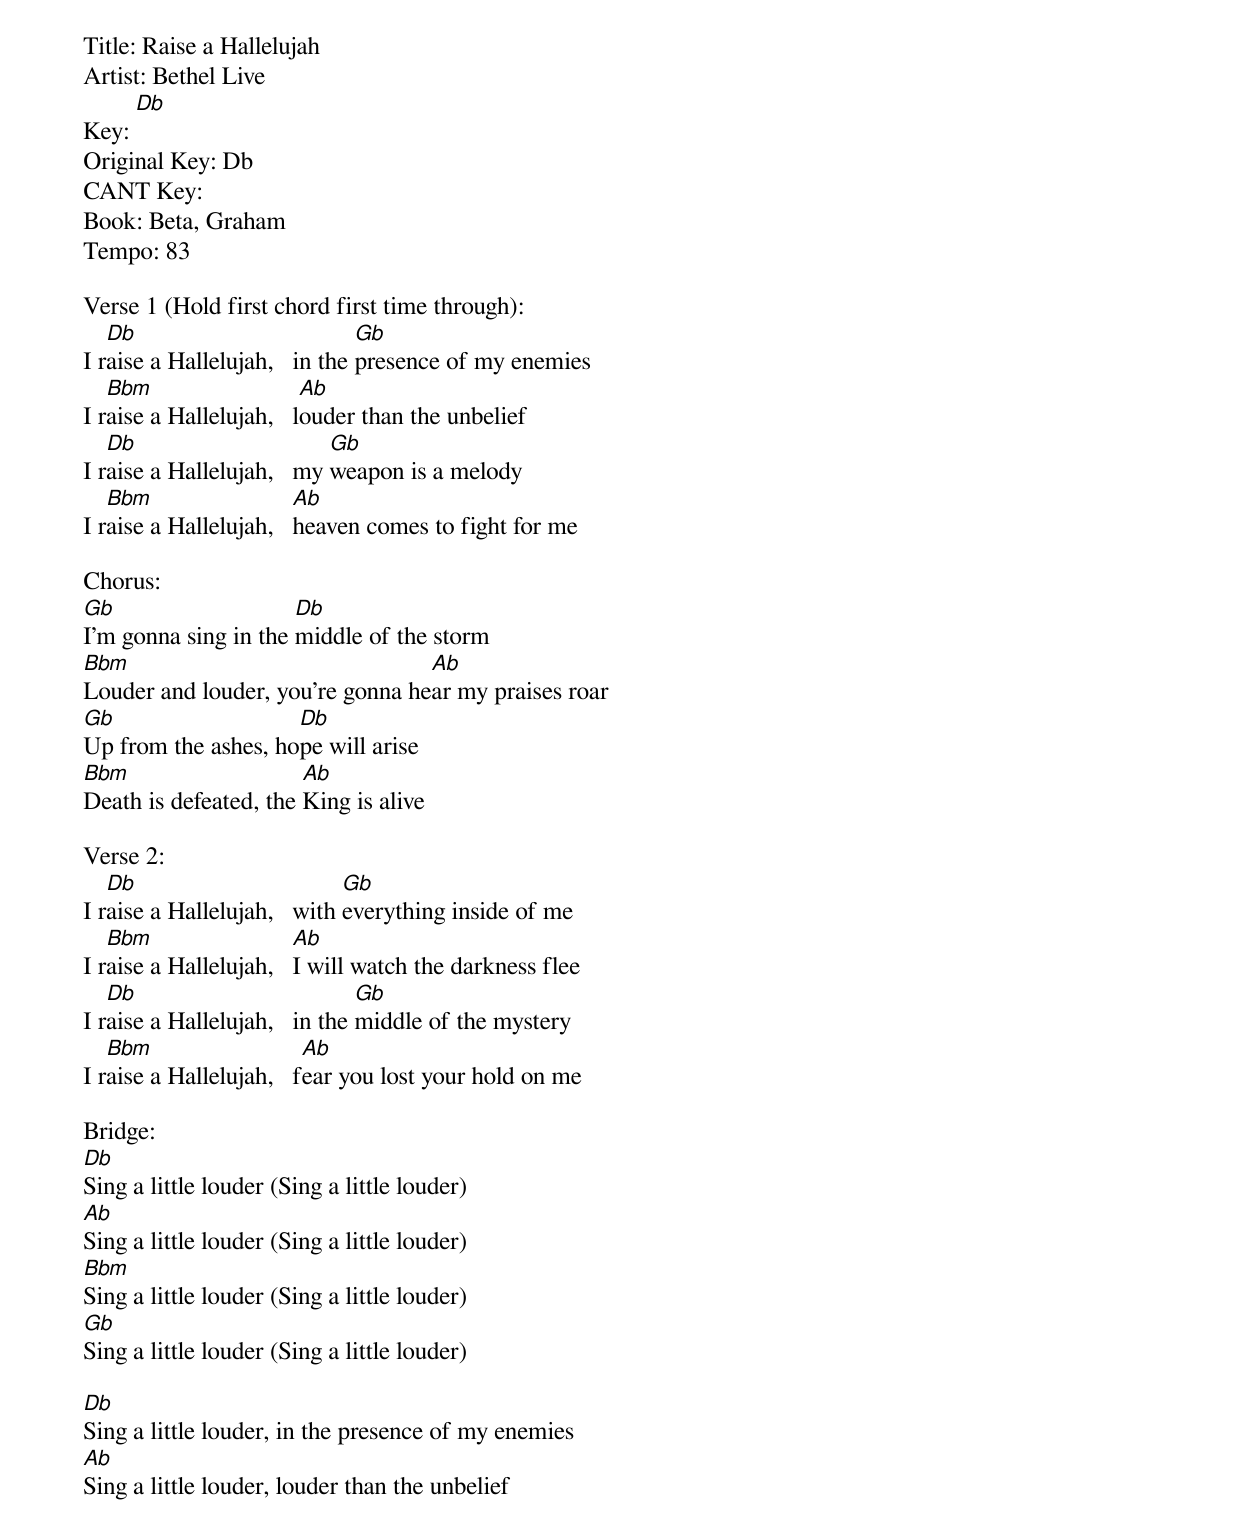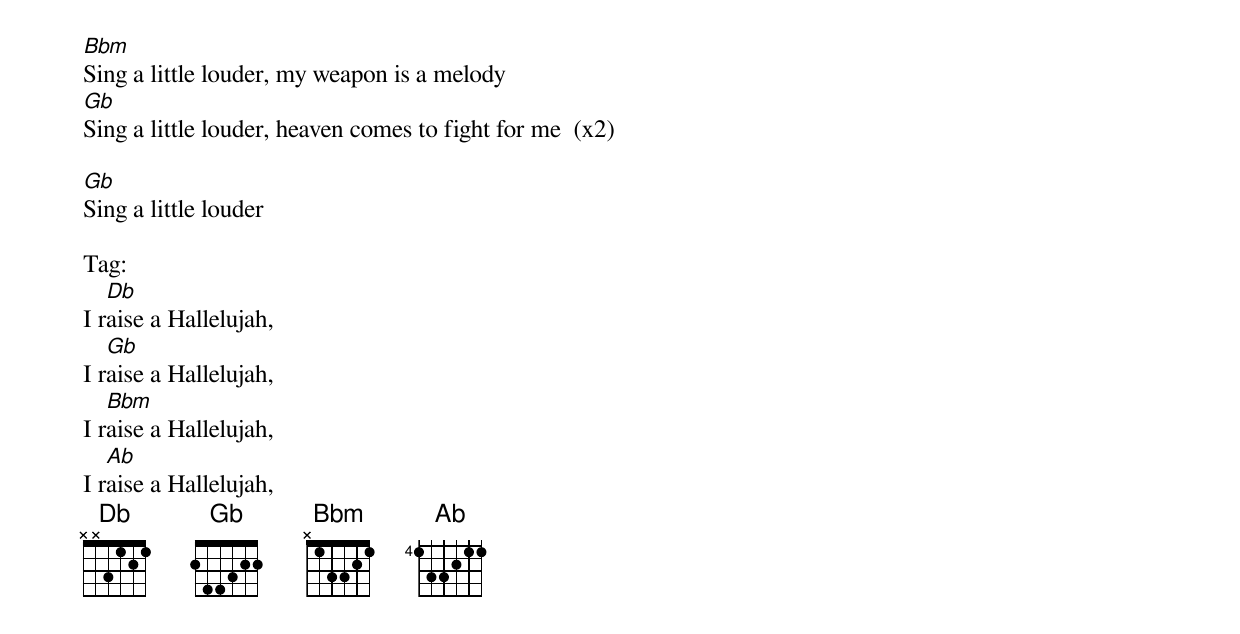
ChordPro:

Title: Raise a Hallelujah
Artist: Bethel Live
Key: [Db]
Original Key: Db
CANT Key:
Book: Beta, Graham
Tempo: 83

Verse 1 (Hold first chord first time through):
I r[Db]aise a Hallelujah,   in the [Gb]presence of my enemies
I r[Bbm]aise a Hallelujah,   l[Ab]ouder than the unbelief
I r[Db]aise a Hallelujah,   my [Gb]weapon is a melody
I r[Bbm]aise a Hallelujah,   [Ab]heaven comes to fight for me

Chorus:
[Gb]I'm gonna sing in the [Db]middle of the storm
[Bbm]Louder and louder, you're gonna he[Ab]ar my praises roar
[Gb]Up from the ashes, ho[Db]pe will arise
[Bbm]Death is defeated, the [Ab]King is alive

Verse 2:
I r[Db]aise a Hallelujah,   with [Gb]everything inside of me
I r[Bbm]aise a Hallelujah,   [Ab]I will watch the darkness flee
I r[Db]aise a Hallelujah,   in the [Gb]middle of the mystery
I r[Bbm]aise a Hallelujah,   f[Ab]ear you lost your hold on me

Bridge:
[Db]Sing a little louder (Sing a little louder)
[Ab]Sing a little louder (Sing a little louder)
[Bbm]Sing a little louder (Sing a little louder)
[Gb]Sing a little louder (Sing a little louder)

[Db]Sing a little louder, in the presence of my enemies
[Ab]Sing a little louder, louder than the unbelief
[Bbm]Sing a little louder, my weapon is a melody
[Gb]Sing a little louder, heaven comes to fight for me  (x2)

[Gb]Sing a little louder

Tag:
I r[Db]aise a Hallelujah,
I r[Gb]aise a Hallelujah,
I r[Bbm]aise a Hallelujah,
I r[Ab]aise a Hallelujah,
